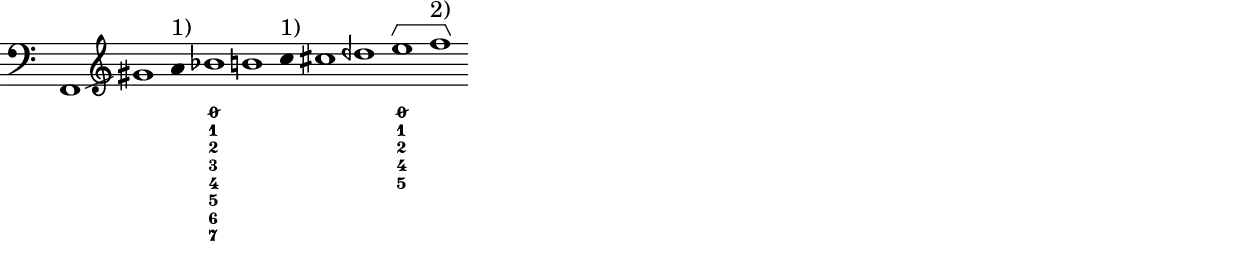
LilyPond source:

%% Generated by lilypond-book
%% Options: [exampleindent=10.16\mm,indent=0\mm,line-width=160\mm,paper-height=845.047\pt,paper-width=597.508\pt,papersize='(cons (* 597.508 pt) (* 845.047 pt)),quote]
\include "lilypond-book-preamble.ly"


% ****************************************************************
% Start cut-&-pastable-section
% ****************************************************************

#(ly:set-option 'eps-box-padding 3.000000)



\paper {
  #(set-paper-size '(cons (* 597.508 pt) (* 845.047 pt)))
  indent = 0\mm
  line-width = 160\mm
  % offset the left padding, also add 1mm as lilypond creates cropped
  % images with a little space on the right
  line-width = #(- line-width (* mm  3.000000) (* mm 1))
  line-width = 160\mm - 2.0 * 10.16\mm
  % offset the left padding, also add 1mm as lilypond creates cropped
  % images with a little space on the right
  line-width = #(- line-width (* mm  3.000000) (* mm 1))
}

\layout {
  
}




% ****************************************************************
% ly snippet:
% ****************************************************************
\sourcefilename "snippets/recorder-fingering-chart.ly"
\sourcefileline 0
%% DO NOT EDIT this file manually; it was automatically
%% generated from the LilyPond Wiki
%% (https://wiki.lilypond.community).
%%
%% Make any changes in the Wiki itself, or in
%% `Documentation/snippets/new/`, then run
%% `scripts/auxiliar/makelsr.pl`.
%%
%% This file is in the public domain.

\version "2.24.0"

\header {
%% Translation of GIT committish: f11513f36c131dab18338d6a3a729e24a927150d
  texidocja = "
次の例では、管楽器の運指表を作成する方法を示しています。
"
  doctitleja = "リコーダーの運指表"

%% Translation of GIT committish: 2f3474d9af596d677ed5b7ce720ae4d0954a6b51
  texidocit = "
L'esempio seguente illustra come realizzare grafici delle diteggiature
per strumenti aerofoni.

"
  doctitleit = "Grafico della diteggiatura per flauto dolce"

%% Translation of GIT committish: 41a008e75e2fe29536406cdf0d71c32a4606f2b8
  texidocfr = "
Cet exemple illustre la manière de créer et afficher des indications de
doigté pour instrument à vent.
"

  doctitlefr = "Doigtés pour flûte à bec"

%% Translation of GIT committish: dd3effab28ad30698ef1fe8ff57ff79230d2a003
  texidoces = "
El ejemplo siguiente muestra cómo se pueden realizar diagramas de
digitación para instrumentos de viento.

"
  doctitlees = "Diagramas de digitación para la flauta dulce"

%% Translation of GIT committish: c174139b36102ad0e0997bbcce20175dec772a71
  texidocca = "
L'exemple següent mostra com es poden realitzar diagrames de digitació
per a instruments de vent.

"
  doctitleca = "Diagrames de digitació per a la flauta dolça"

  categories = "Winds"

  texidoc = "
The following example demonstrates how fingering charts for wind
instruments can be realized.
"

  doctitle = "Recorder fingering chart"
} % begin verbatim



% range chart for paetzold contrabass recorder

centermarkup = {
  \once \override TextScript.self-alignment-X = #CENTER
  \once \override TextScript.X-offset = #(lambda (g)
    (+ (ly:self-alignment-interface::centered-on-x-parent g)
       (ly:self-alignment-interface::x-aligned-on-self g)))
}

\score {
  \new Staff \with {
    \remove "Time_signature_engraver"
    \omit Stem
    \omit Flag
    \consists "Horizontal_bracket_engraver"
  }
  {
    \clef bass
    \set Score.timing = ##f
    f,1*1/4 \glissando
    \clef violin
    gis'1*1/4
    \stemDown a'4^\markup "1)"
    \centermarkup
    \once \override TextScript.padding = 2
    bes'1*1/4_\markup \override #'(baseline-skip . 1.7) \column
      { \fontsize #-5 \slashed-digit #0 \finger 1 \finger 2
        \finger 3 \finger 4 \finger 5 \finger 6 \finger 7 }
    b'1*1/4
    c''4^\markup "1)"
    \centermarkup
    \once \override TextScript.padding = 2
    cis''1*1/4
    deh''1*1/4
    \centermarkup
    \once \override TextScript.padding = 2
    \once \override Staff.HorizontalBracket.direction = #UP
    e''1*1/4_\markup \override #'(baseline-skip . 1.7) \column
      { \fontsize #-5 \slashed-digit #0 \finger 1 \finger 2
        \finger 4 \finger 5}\startGroup
    f''1*1/4^\markup "2)"\stopGroup
  }
}



% ****************************************************************
% end ly snippet
% ****************************************************************
